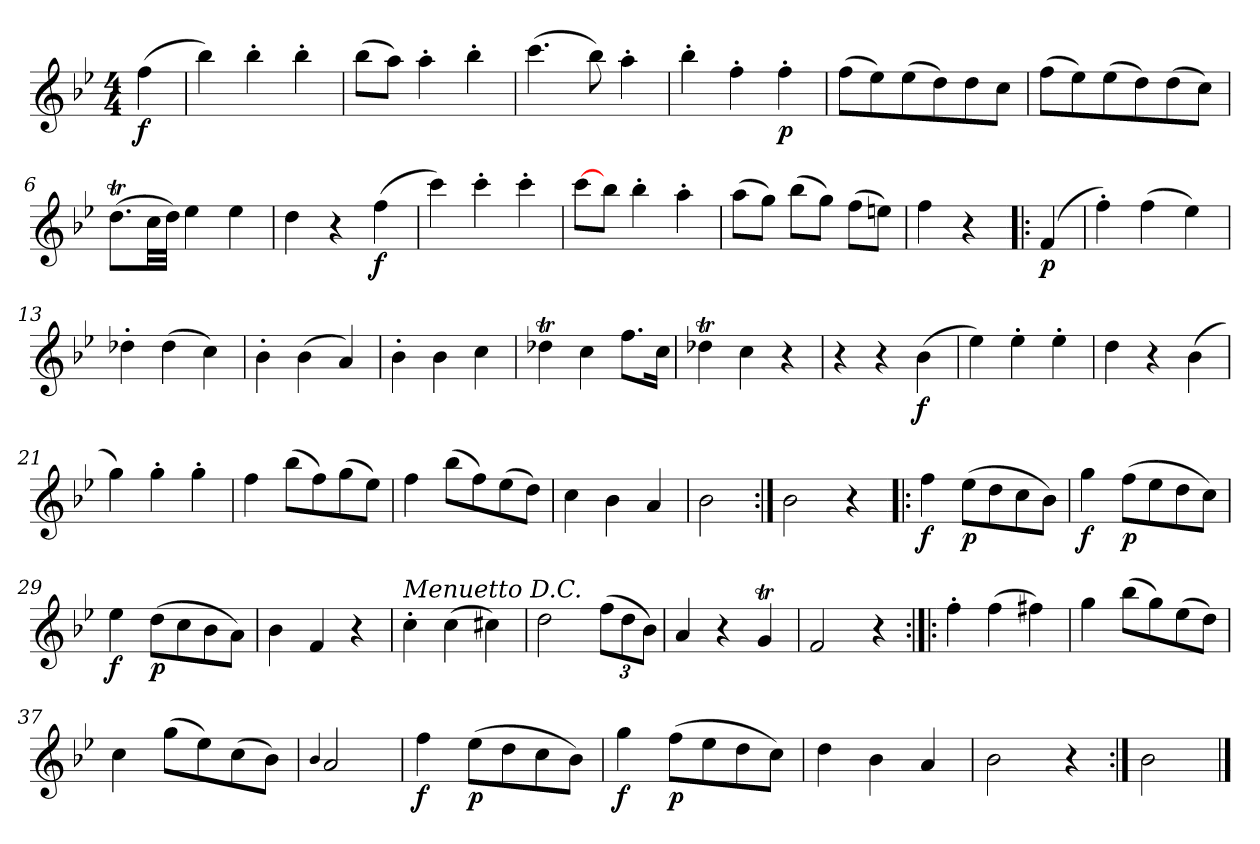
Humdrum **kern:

**kern	**dynam
*part1	*part1
*staff1	*staff1
*clefG2	*
*k[b-e-]	*
*B-:	*
*M4/4	*
=	=
(>4ff	f
=	=
4bb-)	.
4bb-'	.
4bb-'	.
=1	=1
(>8bb-L	.
8aaJ)	.
4aa'	.
4bb-'	.
=2	=2
(>4.ccc	.
8bb-)	.
4aa'	.
=3	=3
4bb-'	.
4ff'	.
4ff'	p
=4	=4
(>8ffL	.
8ee-)	.
(>8ee-	.
8dd)	.
8dd	.
8ccJ	.
=5	=5
(>8ffL	.
8ee-)	.
(>8ee-	.
8dd)	.
(>8dd	.
8ccJ)	.
=6	=6
(>8.ddtL	.
32ccLL	.
32ddJJJ)	.
4ee-	.
4ee-	.
=7	=7
4dd	.
4r	.
(>4ff	f
=8	=8
4ccc)	.
4ccc'	.
4ccc'	.
=9	=9
[8cccL	.
8bb-J	.
4bb-'	.
4aa'	.
=10	=10
(8aaL	.
8ggJ)	.
(>8bb-L	.
8ggJ)	.
(>8ffL	.
8eenJ)	.
=11	=11
4ff	.
4r	.
=12!|:	=12!|:
(>4f	p
=	=
4ff')	.
(>4ff	.
4ee-)	.
=13	=13
4dd-X'	.
(>4dd-	.
4cc)	.
=14	=14
4b-'	.
(>4b-	.
4a)	.
=15	=15
4b-'	.
4b-	.
4cc	.
=16	=16
4dd-XT	.
4cc	.
8.ffL	.
16ccJk	.
=17	=17
4dd-XT	.
4cc	.
4r	.
=18	=18
4r	.
4r	.
(>4b-	f
=19	=19
4ee-)	.
4ee-'	.
4ee-'	.
=20	=20
4dd	.
4r	.
(>4b-	.
=21	=21
4gg)	.
4gg'	.
4gg'	.
=22	=22
4ff	.
(>8bb-L	.
8ff)	.
(>8gg	.
8ee-J)	.
=23	=23
4ff	.
(>8bb-L	.
8ff)	.
(>8ee-	.
8ddJ)	.
=24	=24
4cc	.
4b-	.
4a	.
=25	=25
2b-	.
=26:|!	=26:|!
2b-	.
4r	.
=27!|:	=27!|:
4ff	f
(>8ee-L	p
8dd	.
8cc	.
8b-J)	.
=28	=28
4gg	f
(>8ffL	p
8ee-	.
8dd	.
8ccJ)	.
=29	=29
4ee-	f
(>8ddL	p
8cc	.
8b-	.
8aJ)	.
=30	=30
4b-	.
4f	.
4r	.
=31	=31
!LO:TX:a:i:t=Menuetto D.C.	!
4cc'	.
(>4cc	.
4cc#X)	.
=32	=32
2dd	.
(>12ffL	.
12dd	.
12b-J)	.
=33	=33
4a	.
4r	.
4gT	.
=34	=34
2f	.
4r	.
=35:|!|:	=35:|!|:
4ff'	.
(4ff	.
4ff#X)	.
=36	=36
4gg	.
(8bb-L	.
8gg)	.
(>8ee-	.
8ddJ)	.
=37	=37
4cc	.
(>8ggL	.
8ee-)	.
(>8cc	.
8b-J)	.
=38	=38
4qqb-/	.
2a	.
=39	=39
4ff	f
(>8ee-L	p
8dd	.
8cc	.
8b-J)	.
=40	=40
4gg	f
(>8ffL	p
8ee-	.
8dd	.
8ccJ)	.
=41	=41
4dd	.
4b-	.
4a	.
=42	=42
2b-	.
4r	.
=43:|!	=43:|!
2b-	.
==	==
*-	*-
